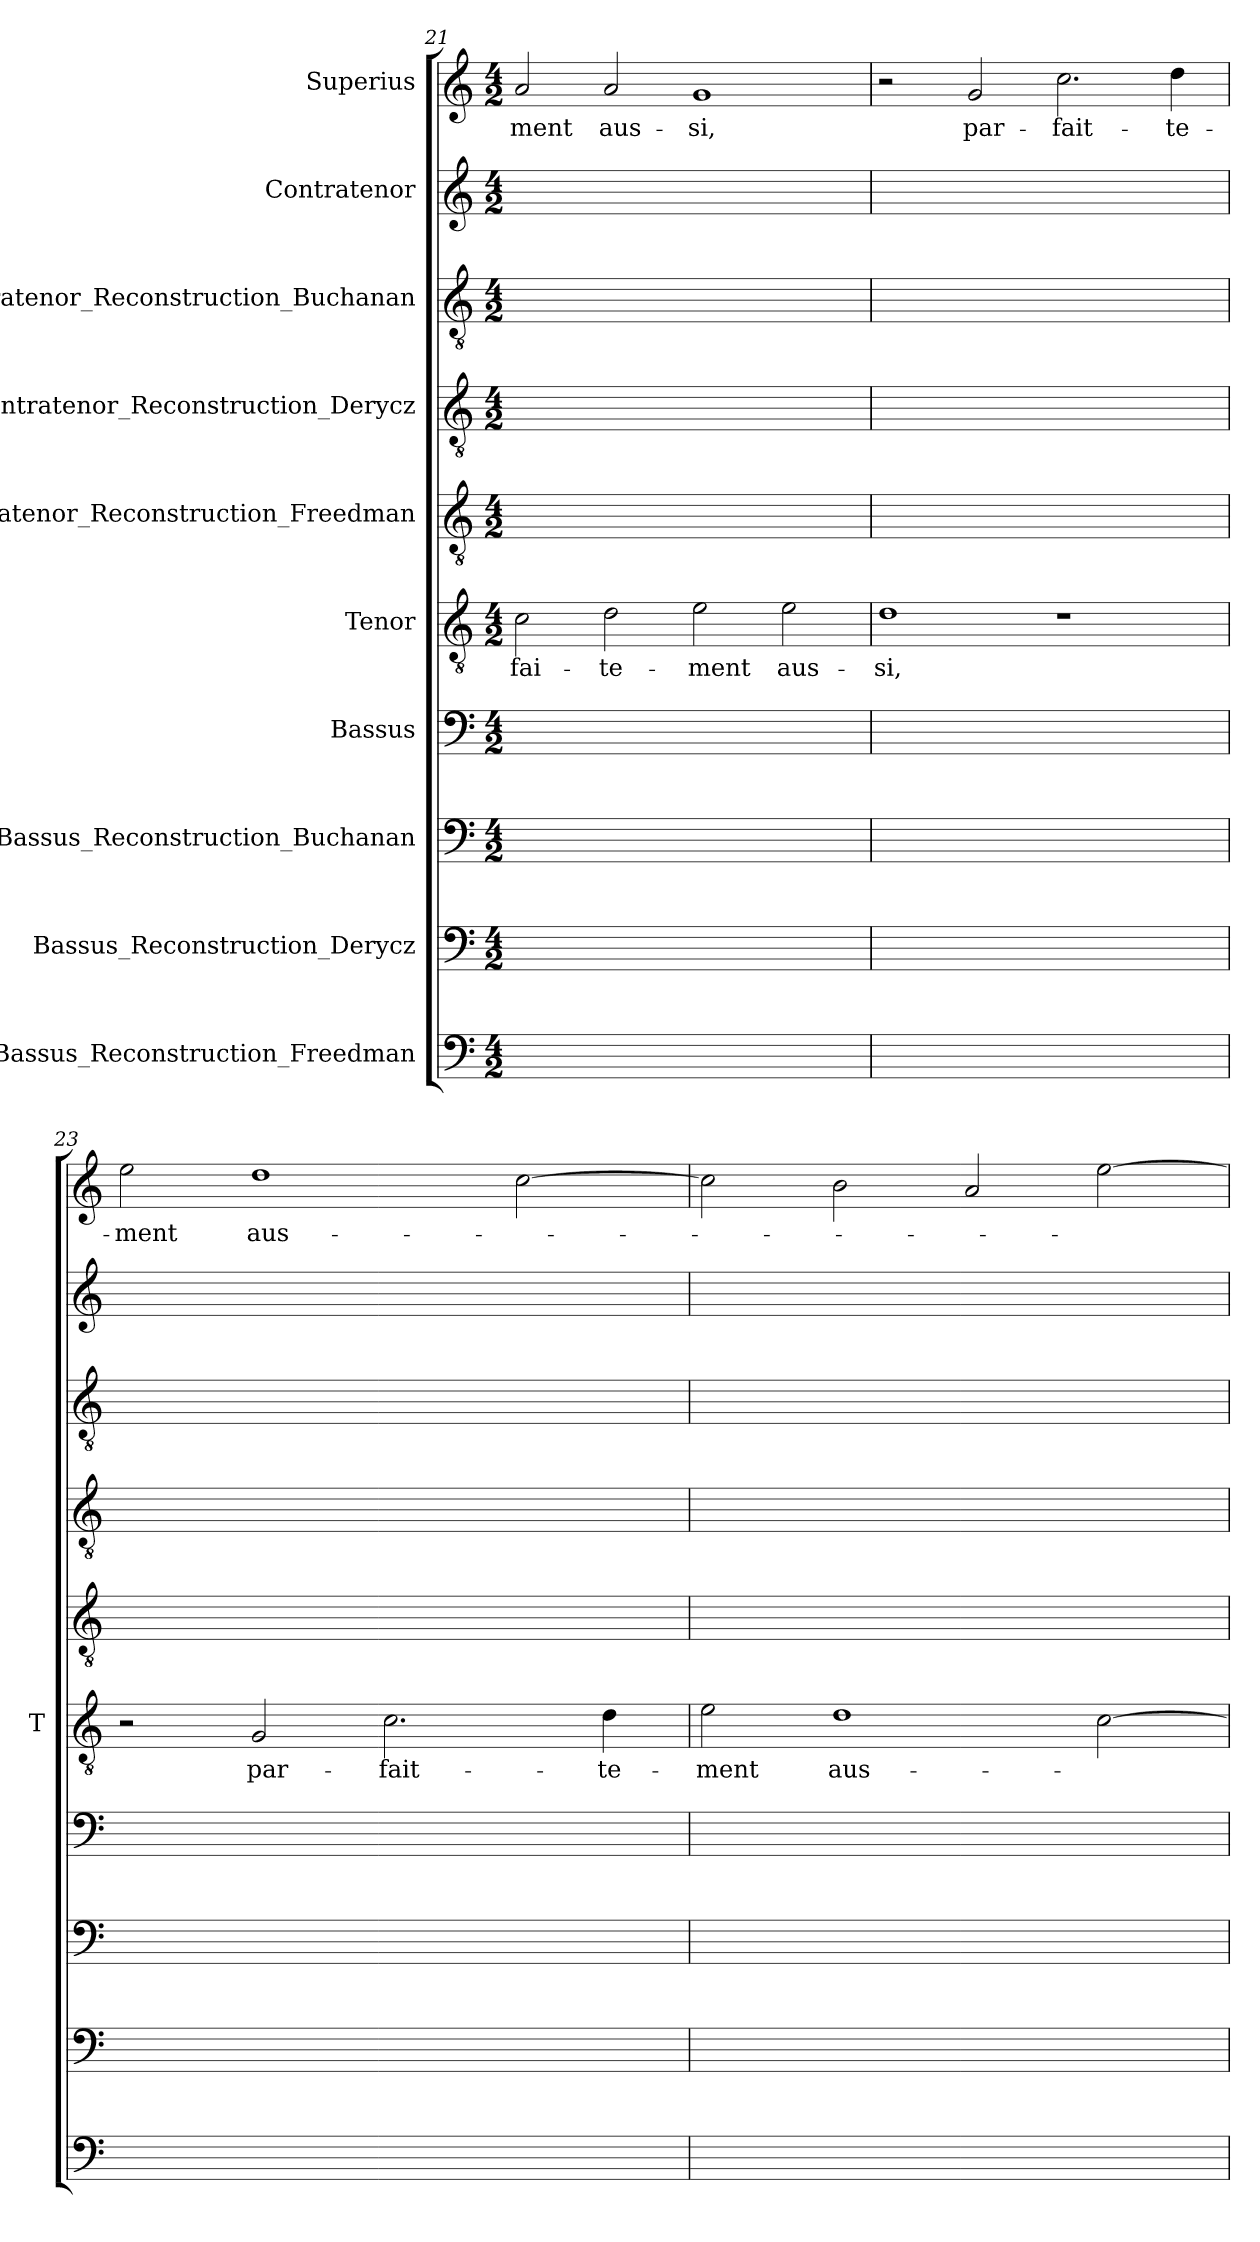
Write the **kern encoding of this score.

**kern	**kern	**kern	**kern	**kern	**text	**kern	**kern	**kern	**kern	**kern	**text
*part10	*part9	*part8	*part7	*part6	*part6	*part5	*part4	*part3	*part2	*part1	*part1
*staff10	*staff9	*staff8	*staff7	*staff6	*staff6	*staff5	*staff4	*staff3	*staff2	*staff1	*staff1
*I"Bassus_Reconstruction_Freedman	*I"Bassus_Reconstruction_Derycz	*I"Bassus_Reconstruction_Buchanan	*I"Bassus	*I"Tenor	*	*I"Contratenor_Reconstruction_Freedman	*I"Contratenor_Reconstruction_Derycz	*I"Contratenor_Reconstruction_Buchanan	*I"Contratenor	*I"Superius	*
*	*	*	*	*I'T	*	*	*	*	*	*	*
*clefF4	*clefF4	*clefF4	*clefF4	*clefGv2	*	*clefGv2	*clefGv2	*clefGv2	*clefG2	*clefG2	*
*k[]	*k[]	*k[]	*k[]	*k[]	*	*k[]	*k[]	*k[]	*k[]	*k[]	*
*M4/2	*M4/2	*M4/2	*M4/2	*M4/2	*	*M4/2	*M4/2	*M4/2	*M4/2	*M4/2	*
=21	=21	=21	=21	=21	=21	=21	=21	=21	=21	=21	=21
0ryy	0ryy	0ryy	0ryy	2c	fai-	0ryy	0ryy	0ryy	0ryy	2a	-ment
.	.	.	.	2d	te-	.	.	.	.	2a	aus-
.	.	.	.	2e	-ment	.	.	.	.	1g	-si,
.	.	.	.	2e	aus-	.	.	.	.	.	.
=22	=22	=22	=22	=22	=22	=22	=22	=22	=22	=22	=22
0ryy	0ryy	0ryy	0ryy	1d	-si,	0ryy	0ryy	0ryy	0ryy	2r	.
.	.	.	.	.	.	.	.	.	.	2g	par-
.	.	.	.	1r	.	.	.	.	.	2.cc	fait-
.	.	.	.	.	.	.	.	.	.	4dd	te-
=23	=23	=23	=23	=23	=23	=23	=23	=23	=23	=23	=23
0ryy	0ryy	0ryy	0ryy	2r	.	0ryy	0ryy	0ryy	0ryy	2ee	-ment
.	.	.	.	2G	par-	.	.	.	.	1dd	aus-
.	.	.	.	2.c	fait-	.	.	.	.	.	.
.	.	.	.	.	.	.	.	.	.	[2cc	.
.	.	.	.	4d	te-	.	.	.	.	.	.
=24	=24	=24	=24	=24	=24	=24	=24	=24	=24	=24	=24
0ryy	0ryy	0ryy	0ryy	2e	-ment	0ryy	0ryy	0ryy	0ryy	2cc]	.
.	.	.	.	1d	aus-	.	.	.	.	2b	.
.	.	.	.	.	.	.	.	.	.	2a	.
.	.	.	.	[2c	.	.	.	.	.	[2ee	.
=	=	=	=	=	=	=	=	=	=	=	=
*-	*-	*-	*-	*-	*-	*-	*-	*-	*-	*-	*-
